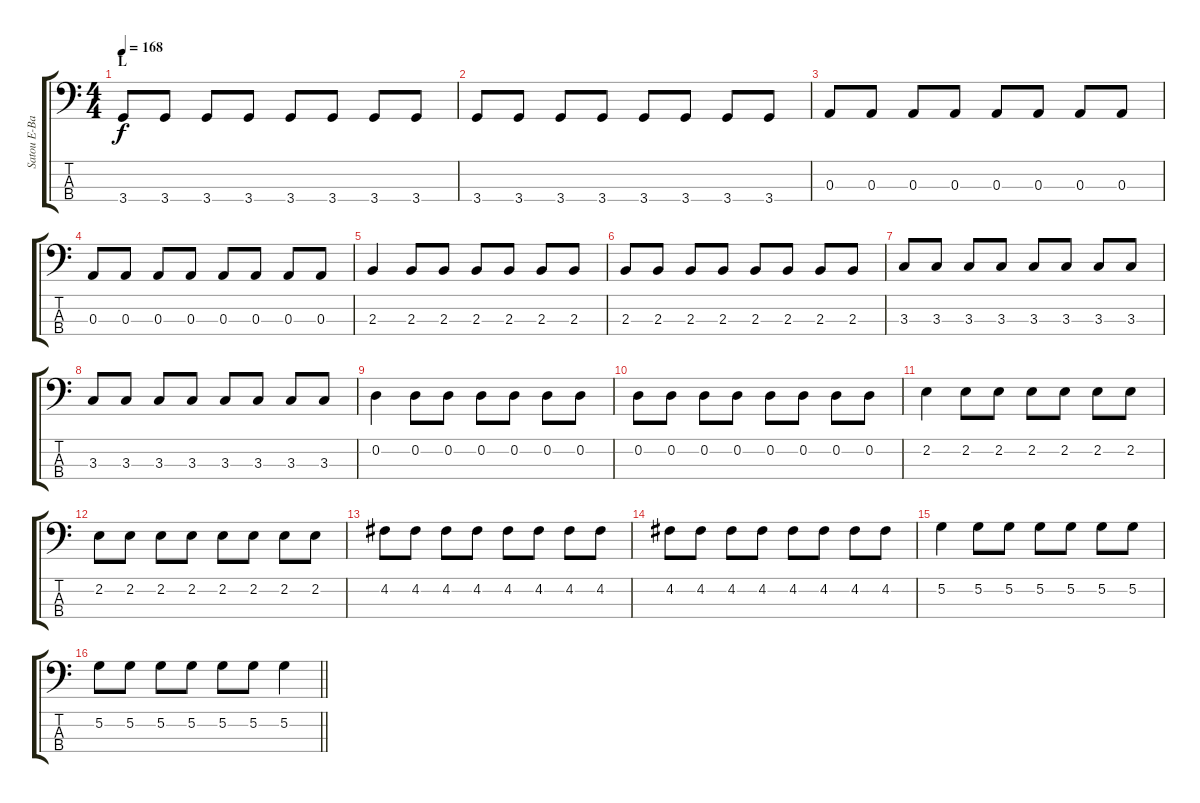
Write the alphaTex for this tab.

\track ("Satou E-Bass" "Satou E-Ba") {instrument electricbassfinger}
\staff {score tabs}
\tuning (G2 D2 A1 E1) {hide}
\ts (4 4)
\section ("" "L")
\tempo 168
\clef f4
\ks c
3.4.8{dy f} 3.4.8 3.4.8 3.4.8 3.4.8 3.4.8 3.4.8 3.4.8 |
3.4.8 3.4.8 3.4.8 3.4.8 3.4.8 3.4.8 3.4.8 3.4.8 |
0.3.8 0.3.8 0.3.8 0.3.8 0.3.8 0.3.8 0.3.8 0.3.8 |
0.3.8 0.3.8 0.3.8 0.3.8 0.3.8 0.3.8 0.3.8 0.3.8 |
2.3.4 2.3.8 2.3.8 2.3.8 2.3.8 2.3.8 2.3.8 |
2.3.8 2.3.8 2.3.8 2.3.8 2.3.8 2.3.8 2.3.8 2.3.8 |
3.3.8 3.3.8 3.3.8 3.3.8 3.3.8 3.3.8 3.3.8 3.3.8 |
3.3.8 3.3.8 3.3.8 3.3.8 3.3.8 3.3.8 3.3.8 3.3.8 |
0.2.4 0.2.8 0.2.8 0.2.8 0.2.8 0.2.8 0.2.8 |
0.2.8 0.2.8 0.2.8 0.2.8 0.2.8 0.2.8 0.2.8 0.2.8 |
2.2.4 2.2.8 2.2.8 2.2.8 2.2.8 2.2.8 2.2.8 |
2.2.8 2.2.8 2.2.8 2.2.8 2.2.8 2.2.8 2.2.8 2.2.8 |
4.2.8 4.2.8 4.2.8 4.2.8 4.2.8 4.2.8 4.2.8 4.2.8 |
4.2.8 4.2.8 4.2.8 4.2.8 4.2.8 4.2.8 4.2.8 4.2.8 |
5.2.4 5.2.8 5.2.8 5.2.8 5.2.8 5.2.8 5.2.8 |
\barLineRight lightlight
5.2.8 5.2.8 5.2.8 5.2.8 5.2.8 5.2.8 5.2.4
